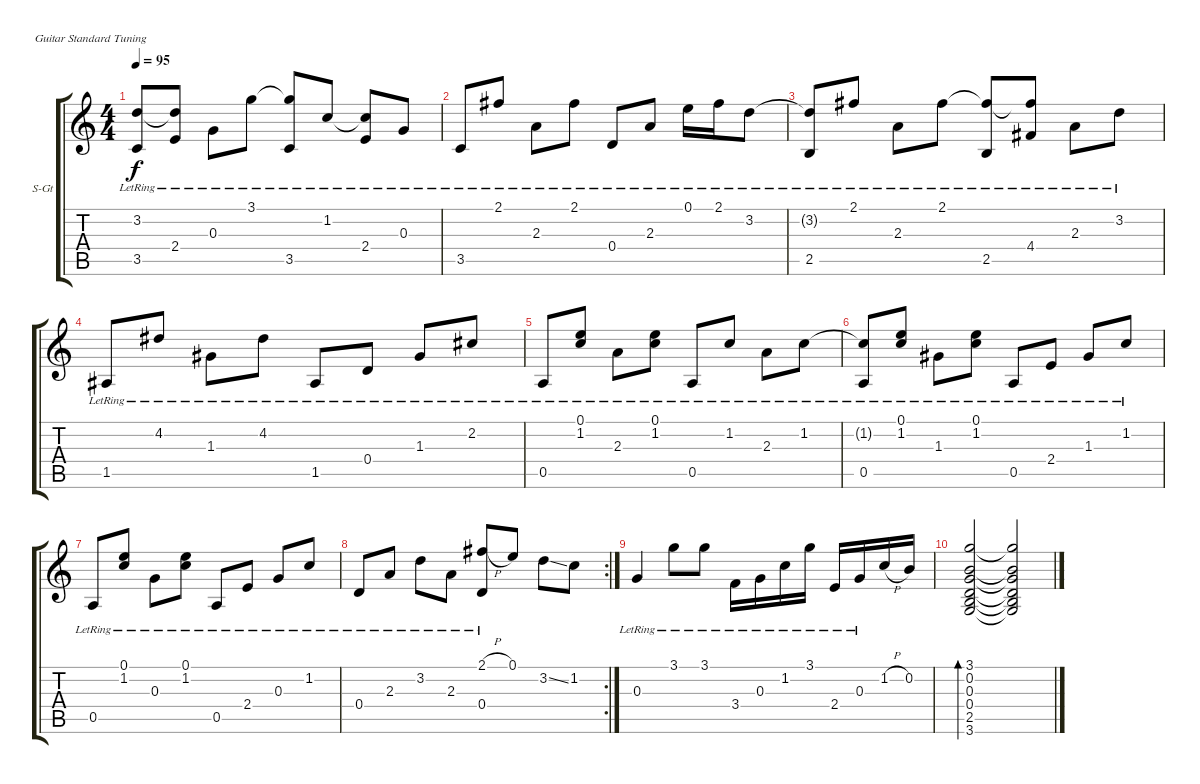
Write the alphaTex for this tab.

\bracketExtendMode groupsimilarinstruments
\firstSystemTrackNameOrientation horizontal
\otherSystemsTrackNameOrientation horizontal
\track ("µ²¥L" "S-Gt") {instrument acousticguitarsteel}
\staff {score tabs}
\tuning (E4 B3 G3 D3 A2 E2)
\ts (4 4)
\tempo 95
\clef g2
\ks c
(3.2{lr} 3.5{lr}).8{dy f} (3.2{lr t} 2.4{lr}).8 0.3{lr}.8 3.1{lr}.8 (3.1{lr t} 3.5{lr}).8 1.2{lr}.8 (1.2{lr t} 2.4{lr}).8 0.3{lr}.8 |
3.5{lr}.8 2.1{lr}.8 2.3{lr}.8 2.1{lr}.8 0.4{lr}.8 2.3{lr}.8 0.1{lr}.16 2.1{lr}.16 3.2{lr}.8 |
(3.2{lr t} 2.5{lr}).8 2.1{lr}.8 2.3{lr}.8 2.1{lr}.8 (2.5{lr} 2.1{lr t}).8 (2.1{lr t} 4.4{lr}).8 2.3{lr}.8 3.2{lr}.8 |
1.5{lr}.8 4.2{lr}.8 1.3{lr}.8 4.2{lr}.8 1.5{lr}.8 0.4{lr}.8 1.3{lr}.8 2.2{lr}.8 |
0.5{lr}.8 (0.1{lr} 1.2{lr}).8 2.3{lr}.8 (0.1{lr} 1.2{lr}).8 0.5{lr}.8 1.2{lr}.8 2.3{lr}.8 1.2{lr}.8 |
(1.2{lr t} 0.5{lr}).8 (0.1{lr} 1.2{lr}).8 1.3{lr}.8 (0.1{lr} 1.2{lr}).8 0.5{lr}.8 2.4{lr}.8 1.3{lr}.8 1.2{lr}.8 |
0.5{lr}.8 (0.1{lr} 1.2{lr}).8 0.3{lr}.8 (0.1{lr} 1.2{lr}).8 0.5{lr}.8 2.4{lr}.8 0.3{lr}.8 1.2{lr}.8 |
\rc 2
0.4{lr}.8 2.3{lr}.8 3.2{lr}.8 2.3{lr}.8 (2.1{h} 0.4{lr}).8 0.1.8 3.2{ss}.8 1.2.8 |
0.3{lr}.4 3.1{lr}.8 3.1{lr}.8 3.4{lr}.16 0.3{lr}.16 1.2{lr}.16 3.1{lr}.16 2.4{lr}.16 0.3{lr}.16 1.2{h}.16 0.2.16 |
(3.1 0.2 0.3 0.4 2.5 3.6).2{bd 480} (3.1{t} 0.2{t} 0.3{t} 0.4{t} 2.5{t} 3.6{t}).2
